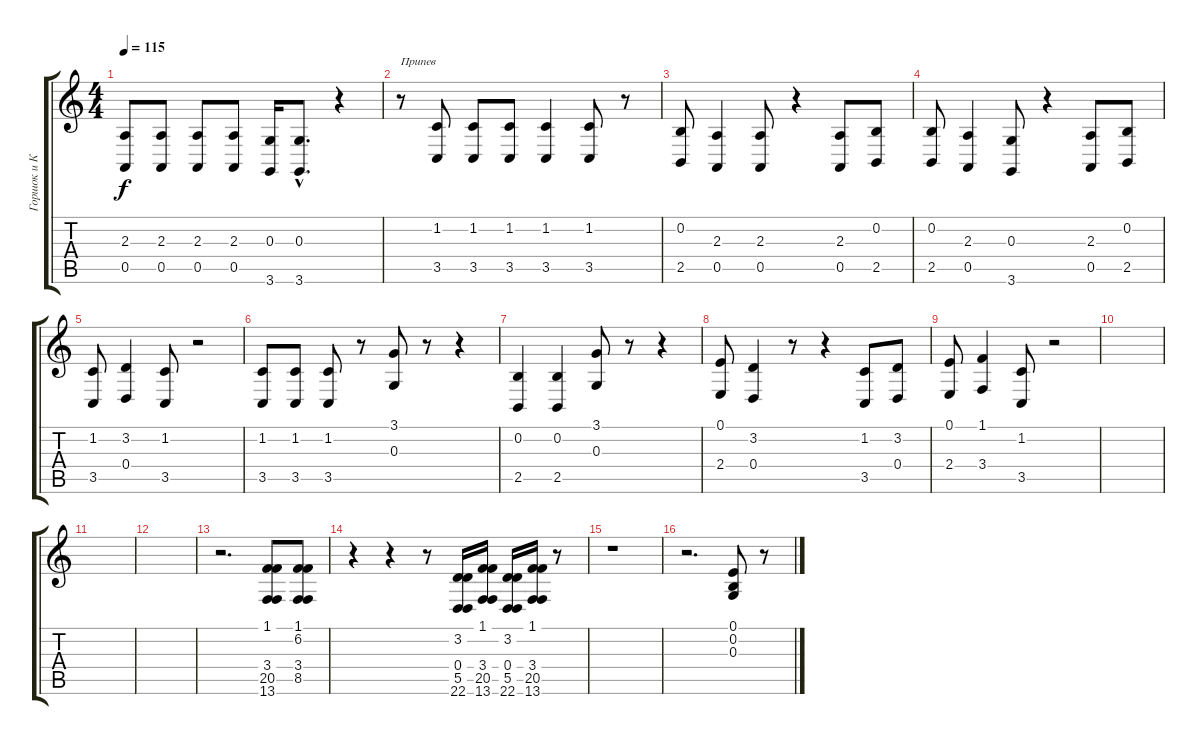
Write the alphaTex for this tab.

\track ("Горшок и Князь" "Горшок и К") {instrument blownbottle}
\staff {score tabs}
\tuning (E4 B3 G3 D3 A2 E2) {hide}
\ts (4 4)
\tempo 115
\clef g2
\ks c
(2.3 0.5).8{dy f} (2.3 0.5).8 (2.3 0.5).8 (2.3 0.5).8 (0.3 3.6).16 (0.3{hac} 3.6{hac}).8{d} r.4 |
r.8{txt "Припев"} (1.2 3.5).8 (1.2 3.5).8 (1.2 3.5).8 (1.2 3.5).4 (1.2 3.5).8 r.8 |
(0.2 2.5).8 (2.3 0.5).4 (2.3 0.5).8 r.4 (2.3 0.5).8 (0.2 2.5).8 |
(0.2 2.5).8 (2.3 0.5).4 (0.3 3.6).8 r.4 (2.3 0.5).8 (0.2 2.5).8 |
(1.2 3.5).8 (3.2 0.4).4 (1.2 3.5).8 r.2 |
(1.2 3.5).8 (1.2 3.5).8 (1.2 3.5).8 r.8 (3.1 0.3).8 r.8 r.4 |
(0.2 2.5).4 (0.2 2.5).4 (3.1 0.3).8 r.8 r.4 |
(0.1 2.4).8 (3.2 0.4).4 r.8 r.4 (1.2 3.5).8 (3.2 0.4).8 |
(0.1 2.4).8 (1.1 3.4).4 (1.2 3.5).8 r.2 |
|
|
|
r.2{d} (1.1 3.4 20.5 13.6).8 (1.1 6.2 3.4 8.5).8 |
r.4 r.4 r.8 (3.2 0.4 5.5 22.6).16 (1.1 3.4 20.5 13.6).16 (3.2 0.4 5.5 22.6).16 (1.1 3.4 20.5 13.6).16 r.8 |
r.1 |
r.2{d} (0.1 0.2 0.3).8 r.8
